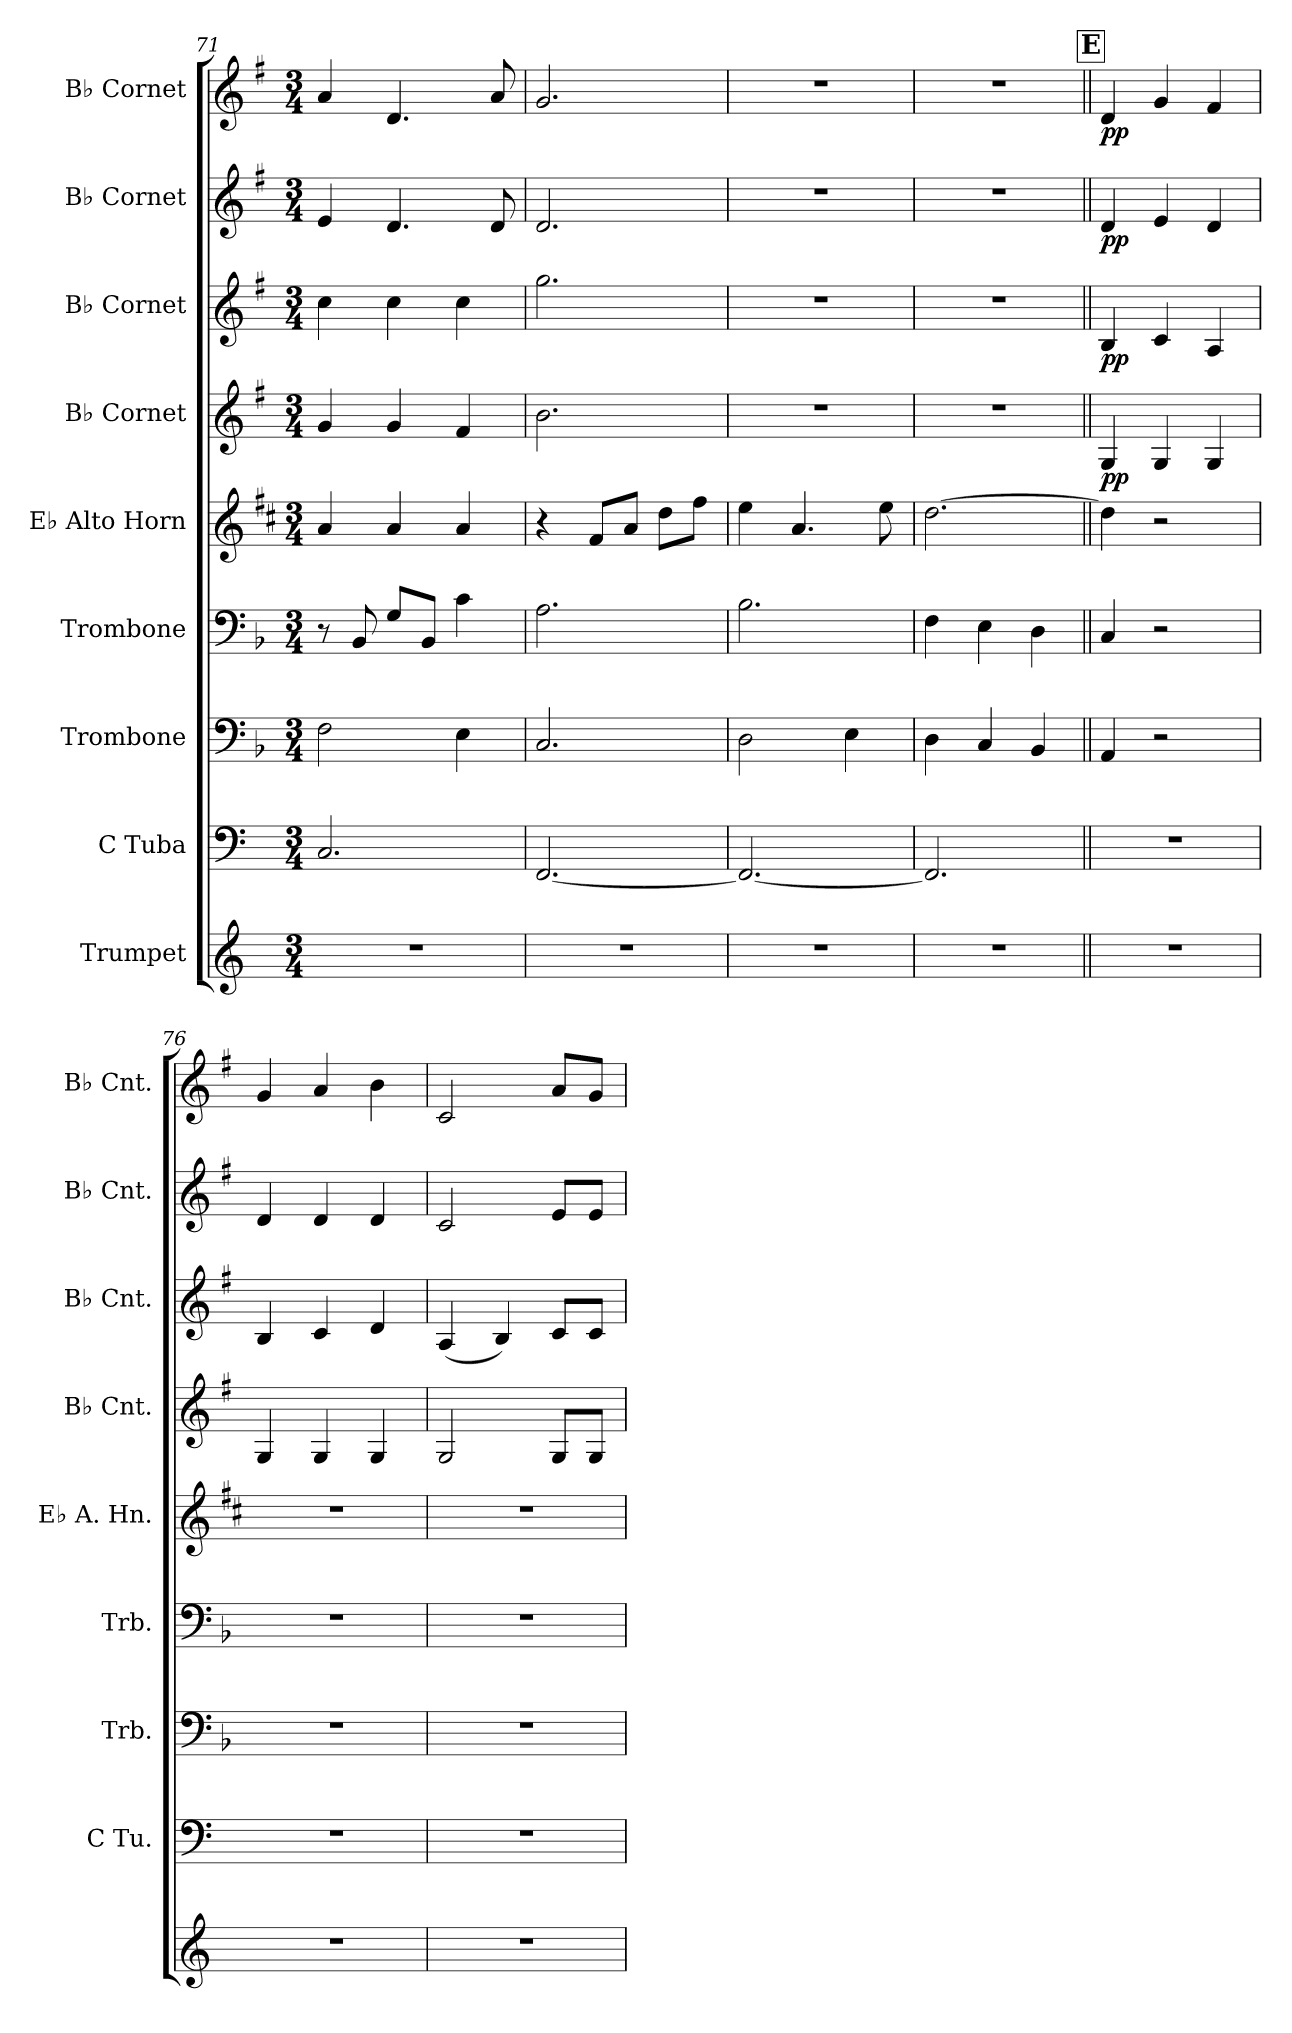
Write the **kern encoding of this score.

**kern	**kern	**kern	**kern	**kern	**kern	**dynam	**kern	**dynam	**kern	**dynam	**kern	**dynam
*part9	*part8	*part7	*part6	*part5	*part4	*part4	*part3	*part3	*part2	*part2	*part1	*part1
*staff9	*staff8	*staff7	*staff6	*staff5	*staff4	*staff4	*staff3	*staff3	*staff2	*staff2	*staff1	*staff1
*I"Trumpet	*I"C Tuba	*I"Trombone	*I"Trombone	*I"E♭ Alto Horn	*I"B♭ Cornet	*	*I"B♭ Cornet	*	*I"B♭ Cornet	*	*I"B♭ Cornet	*
*	*I'C Tu.	*I'Trb.	*I'Trb.	*I'E♭ A. Hn.	*I'B♭ Cnt.	*	*I'B♭ Cnt.	*	*I'B♭ Cnt.	*	*I'B♭ Cnt.	*
!!LO:PB:g=z
*clefG2	*clefF4	*clefF4	*clefF4	*clefG2	*clefG2	*	*clefG2	*	*clefG2	*	*clefG2	*
*ITrd1c2	*	*	*	*ITrd5c9	*ITrd1c2	*	*ITrd1c2	*	*ITrd1c2	*	*ITrd1c2	*
*k[b-e-]	*k[]	*k[b-]	*k[b-]	*k[b-]	*k[b-]	*	*k[b-]	*	*k[b-]	*	*k[b-]	*
*B-:	*C:	*F:	*F:	*F:	*F:	*	*F:	*	*F:	*	*F:	*
*M3/4	*M3/4	*M3/4	*M3/4	*M3/4	*M3/4	*	*M3/4	*	*M3/4	*	*M3/4	*
=71	=71	=71	=71	=71	=71	=71	=71	=71	=71	=71	=71	=71
2.r	2.C/	2F\	8r	4c/	4f/	.	4b-\	.	4d/	.	4g/	.
.	.	.	8BB-/	.	.	.	.	.	.	.	.	.
.	.	.	8G/L	4c/	4f/	.	4b-\	.	4.c/	.	4.c/	.
.	.	.	8BB-/J	.	.	.	.	.	.	.	.	.
.	.	4E\	4c\	4c/	4e/	.	4b-\	.	.	.	.	.
.	.	.	.	.	.	.	.	.	8c/	.	8g/	.
=72	=72	=72	=72	=72	=72	=72	=72	=72	=72	=72	=72	=72
2.r	[2.FF/	2.C/	2.A\	4r	2.a\	.	2.ff\	.	2.c/	.	2.f/	.
.	.	.	.	8A/L	.	.	.	.	.	.	.	.
.	.	.	.	8c/J	.	.	.	.	.	.	.	.
.	.	.	.	8f\L	.	.	.	.	.	.	.	.
.	.	.	.	8a\J	.	.	.	.	.	.	.	.
=73	=73	=73	=73	=73	=73	=73	=73	=73	=73	=73	=73	=73
2.r	2.FF/_	2D\	2.B-\	4g\	2.r	.	2.r	.	2.r	.	2.r	.
.	.	.	.	4.c/	.	.	.	.	.	.	.	.
.	.	4E\	.	.	.	.	.	.	.	.	.	.
.	.	.	.	8g\	.	.	.	.	.	.	.	.
=74	=74	=74	=74	=74	=74	=74	=74	=74	=74	=74	=74	=74
2.r	2.FF/]	4D\	4F\	[2.f\	2.r	.	2.r	.	2.r	.	2.r	.
.	.	4C/	4E\	.	.	.	.	.	.	.	.	.
.	.	4BB-/	4D\	.	.	.	.	.	.	.	.	.
!!LO:REH:place=s1:a:t=E
=75||	=75||	=75||	=75||	=75||	=75||	=75||	=75||	=75||	=75||	=75||	=75||	=75||
!	!	!	!	!	!	!LO:DY:b	!	!LO:DY:b	!	!LO:DY:b	!	!LO:DY:b
2.r	2.r	4AA/	4C/	4f\]	4F/	pp	4A/	pp	4c/	pp	4c/	pp
.	.	2r	2r	2r	4F/	.	4B-/	.	4d/	.	4f/	.
.	.	.	.	.	4F/	.	4G/	.	4c/	.	4e/	.
=76	=76	=76	=76	=76	=76	=76	=76	=76	=76	=76	=76	=76
2.r	2.r	2.r	2.r	2.r	4F/	.	4A/	.	4c/	.	4f/	.
.	.	.	.	.	4F/	.	4B-/	.	4c/	.	4g/	.
.	.	.	.	.	4F/	.	4c/	.	4c/	.	4a\	.
=77	=77	=77	=77	=77	=77	=77	=77	=77	=77	=77	=77	=77
2.r	2.r	2.r	2.r	2.r	2F/	.	(4G/	.	2B-/	.	2B-/	.
.	.	.	.	.	.	.	4A/)	.	.	.	.	.
.	.	.	.	.	8F/L	.	8B-/L	.	8d/L	.	8g/L	.
.	.	.	.	.	8F/J	.	8B-/J	.	8d/J	.	8f/J	.
=	=	=	=	=	=	=	=	=	=	=	=	=
*-	*-	*-	*-	*-	*-	*-	*-	*-	*-	*-	*-	*-
